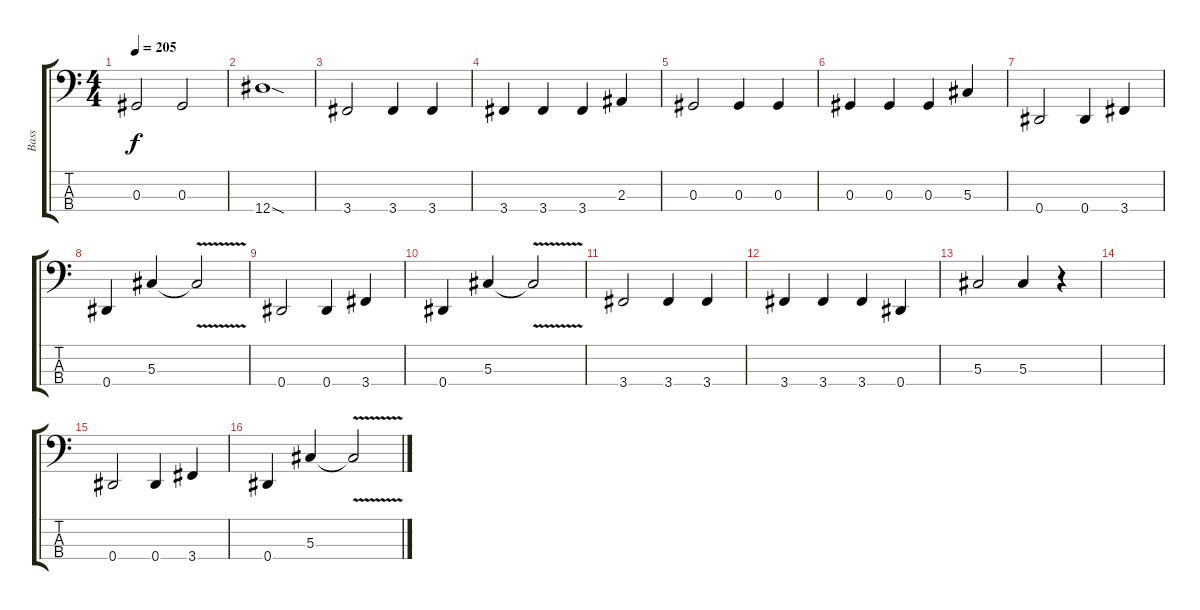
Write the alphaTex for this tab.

\track ("Bass" "Bass") {instrument electricbassfinger}
\staff {score tabs}
\tuning (Gb2 Db2 Ab1 Eb1) {hide}
\ts (4 4)
\tempo 205
\clef f4
\ks c
0.3.2{dy f} 0.3.2 |
12.4{sod}.1 |
3.4.2 3.4.4 3.4.4 |
3.4.4 3.4.4 3.4.4 2.3.4 |
0.3.2 0.3.4 0.3.4 |
0.3.4 0.3.4 0.3.4 5.3.4 |
0.4.2 0.4.4 3.4.4 |
0.4.4 5.3.4 5.3{v t}.2 |
0.4.2 0.4.4 3.4.4 |
0.4.4 5.3.4 5.3{v t}.2 |
3.4.2 3.4.4 3.4.4 |
3.4.4 3.4.4 3.4.4 0.4.4 |
5.3.2 5.3.4 r.4 |
|
0.4.2 0.4.4 3.4.4 |
0.4.4 5.3.4 5.3{v t}.2
